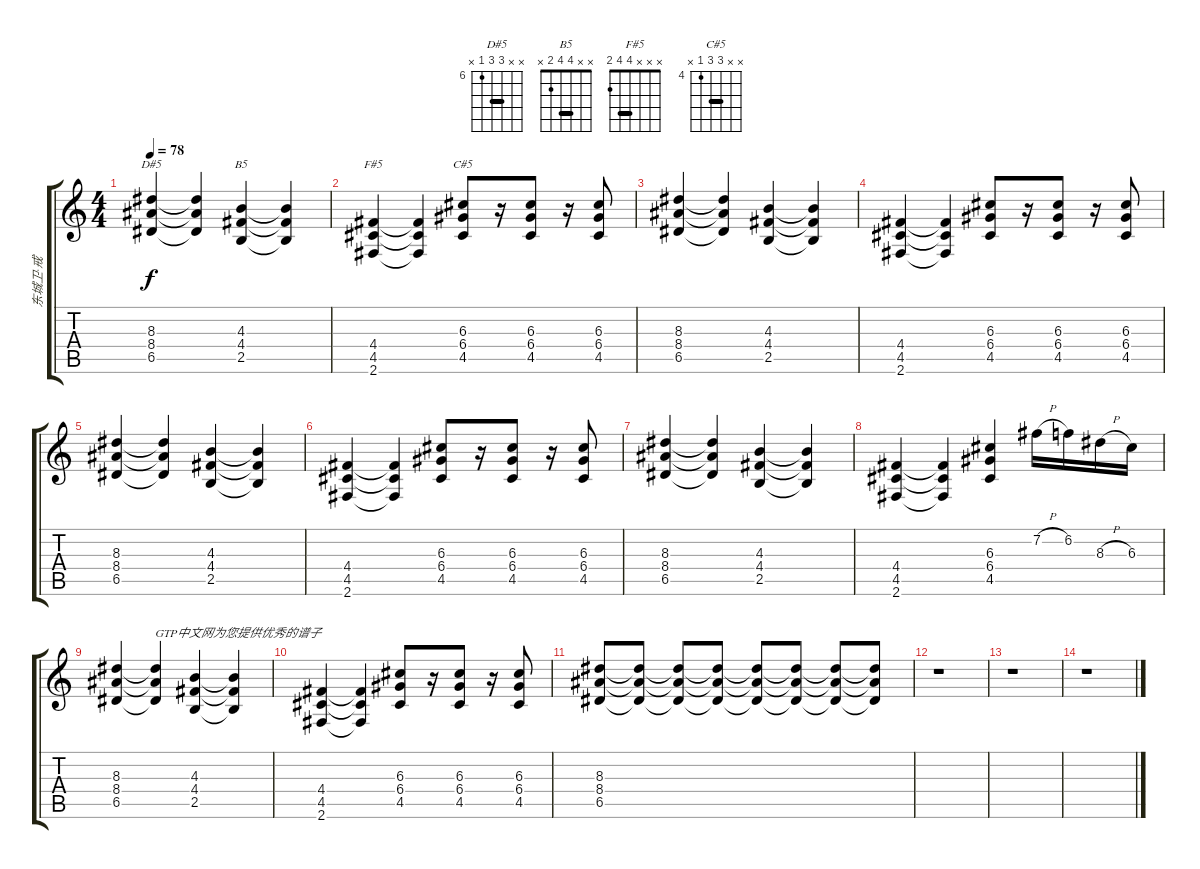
\track ("东城卫·戒" "东城卫·戒") {instrument electricguitarclean}
\staff {score tabs}
\tuning (E4 B3 G3 D3 A2 E2) {hide}
\chord ("D#5" x x 8 8 6 x) {firstfret 6 barre 8}
\chord ("B5" x x 4 4 2 x) {barre 4}
\chord ("F#5" x x x 4 4 2) {barre 4}
\chord ("C#5" x x 6 6 4 x) {firstfret 4 barre 6}
\ts (4 4)
\tempo 78
\clef g2
\ks c
(8.3 8.4 6.5).4{ch "D#5" dy f} (8.3{t} 8.4{t} 6.5{t}).4 (4.3 4.4 2.5).4{ch "B5"} (4.3{t} 4.4{t} 2.5{t}).4 |
(4.4 4.5 2.6).4{ch "F#5"} (4.4{t} 4.5{t} 2.6{t}).4 (6.3 6.4 4.5).8{ch "C#5"} r.16 (6.3 6.4 4.5).8 r.16 (6.3 6.4 4.5).8 |
(8.3 8.4 6.5).4{volume 10 instrument distortionguitar} (8.3{t} 8.4{t} 6.5{t}).4 (4.3 4.4 2.5).4 (4.3{t} 4.4{t} 2.5{t}).4 |
(4.4 4.5 2.6).4 (4.4{t} 4.5{t} 2.6{t}).4 (6.3 6.4 4.5).8 r.16 (6.3 6.4 4.5).8 r.16 (6.3 6.4 4.5).8 |
(8.3 8.4 6.5).4 (8.3{t} 8.4{t} 6.5{t}).4 (4.3 4.4 2.5).4 (4.3{t} 4.4{t} 2.5{t}).4 |
(4.4 4.5 2.6).4 (4.4{t} 4.5{t} 2.6{t}).4 (6.3 6.4 4.5).8 r.16 (6.3 6.4 4.5).8 r.16 (6.3 6.4 4.5).8 |
(8.3 8.4 6.5).4 (8.3{t} 8.4{t} 6.5{t}).4 (4.3 4.4 2.5).4 (4.3{t} 4.4{t} 2.5{t}).4 |
(4.4 4.5 2.6).4 (4.4{t} 4.5{t} 2.6{t}).4 (6.3 6.4 4.5).4 7.2{h}.16 6.2.16 8.3{h}.16 6.3.16 |
(8.3 8.4 6.5).4 (8.3{t} 8.4{t} 6.5{t}).4{txt "GTP中文网为您提供优秀的谱子"} (4.3 4.4 2.5).4 (4.3{t} 4.4{t} 2.5{t}).4 |
(4.4 4.5 2.6).4 (4.4{t} 4.5{t} 2.6{t}).4 (6.3 6.4 4.5).8 r.16 (6.3 6.4 4.5).8 r.16 (6.3 6.4 4.5).8 |
(8.3 8.4 6.5).8{volume 8} (8.3{t} 8.4{t} 6.5{t}).8{volume 8} (8.3{t} 8.4{t} 6.5{t}).8{volume 6} (8.3{t} 8.4{t} 6.5{t}).8{volume 4} (8.3{t} 8.4{t} 6.5{t}).8{volume 3} (8.3{t} 8.4{t} 6.5{t}).8{volume 2} (8.3{t} 8.4{t} 6.5{t}).8{volume 1} (8.3{t} 8.4{t} 6.5{t}).8 |
r.1 |
r.1 |
r.1
